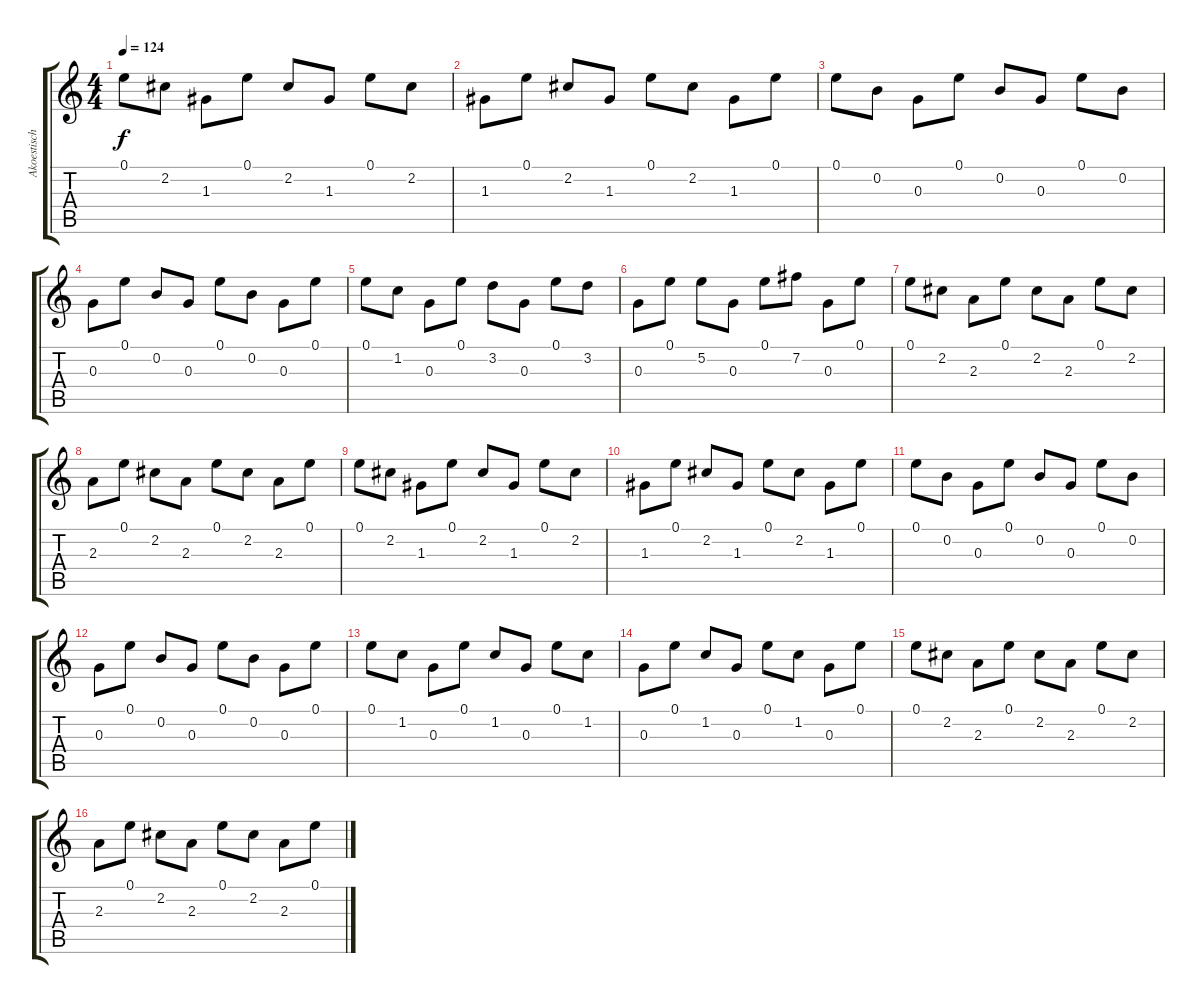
\track ("Akoestische gitaar" "Akoestisch") {instrument acousticguitarsteel}
\staff {score tabs}
\tuning (E4 B3 G3 D3 A2 E2) {hide}
\ts (4 4)
\tempo 124
\clef g2
\ks c
0.1.8{dy f} 2.2.8 1.3.8 0.1.8 2.2.8 1.3.8 0.1.8 2.2.8 |
1.3.8 0.1.8 2.2.8 1.3.8 0.1.8 2.2.8 1.3.8 0.1.8 |
0.1.8 0.2.8 0.3.8 0.1.8 0.2.8 0.3.8 0.1.8 0.2.8 |
0.3.8 0.1.8 0.2.8 0.3.8 0.1.8 0.2.8 0.3.8 0.1.8 |
0.1.8 1.2.8 0.3.8 0.1.8 3.2.8 0.3.8 0.1.8 3.2.8 |
0.3.8 0.1.8 5.2.8 0.3.8 0.1.8 7.2.8 0.3.8 0.1.8 |
0.1.8 2.2.8 2.3.8 0.1.8 2.2.8 2.3.8 0.1.8 2.2.8 |
2.3.8 0.1.8 2.2.8 2.3.8 0.1.8 2.2.8 2.3.8 0.1.8 |
0.1.8 2.2.8 1.3.8 0.1.8 2.2.8 1.3.8 0.1.8 2.2.8 |
1.3.8 0.1.8 2.2.8 1.3.8 0.1.8 2.2.8 1.3.8 0.1.8 |
0.1.8 0.2.8 0.3.8 0.1.8 0.2.8 0.3.8 0.1.8 0.2.8 |
0.3.8 0.1.8 0.2.8 0.3.8 0.1.8 0.2.8 0.3.8 0.1.8 |
0.1.8 1.2.8 0.3.8 0.1.8 1.2.8 0.3.8 0.1.8 1.2.8 |
0.3.8 0.1.8 1.2.8 0.3.8 0.1.8 1.2.8 0.3.8 0.1.8 |
0.1.8 2.2.8 2.3.8 0.1.8 2.2.8 2.3.8 0.1.8 2.2.8 |
2.3.8 0.1.8 2.2.8 2.3.8 0.1.8 2.2.8 2.3.8 0.1.8
